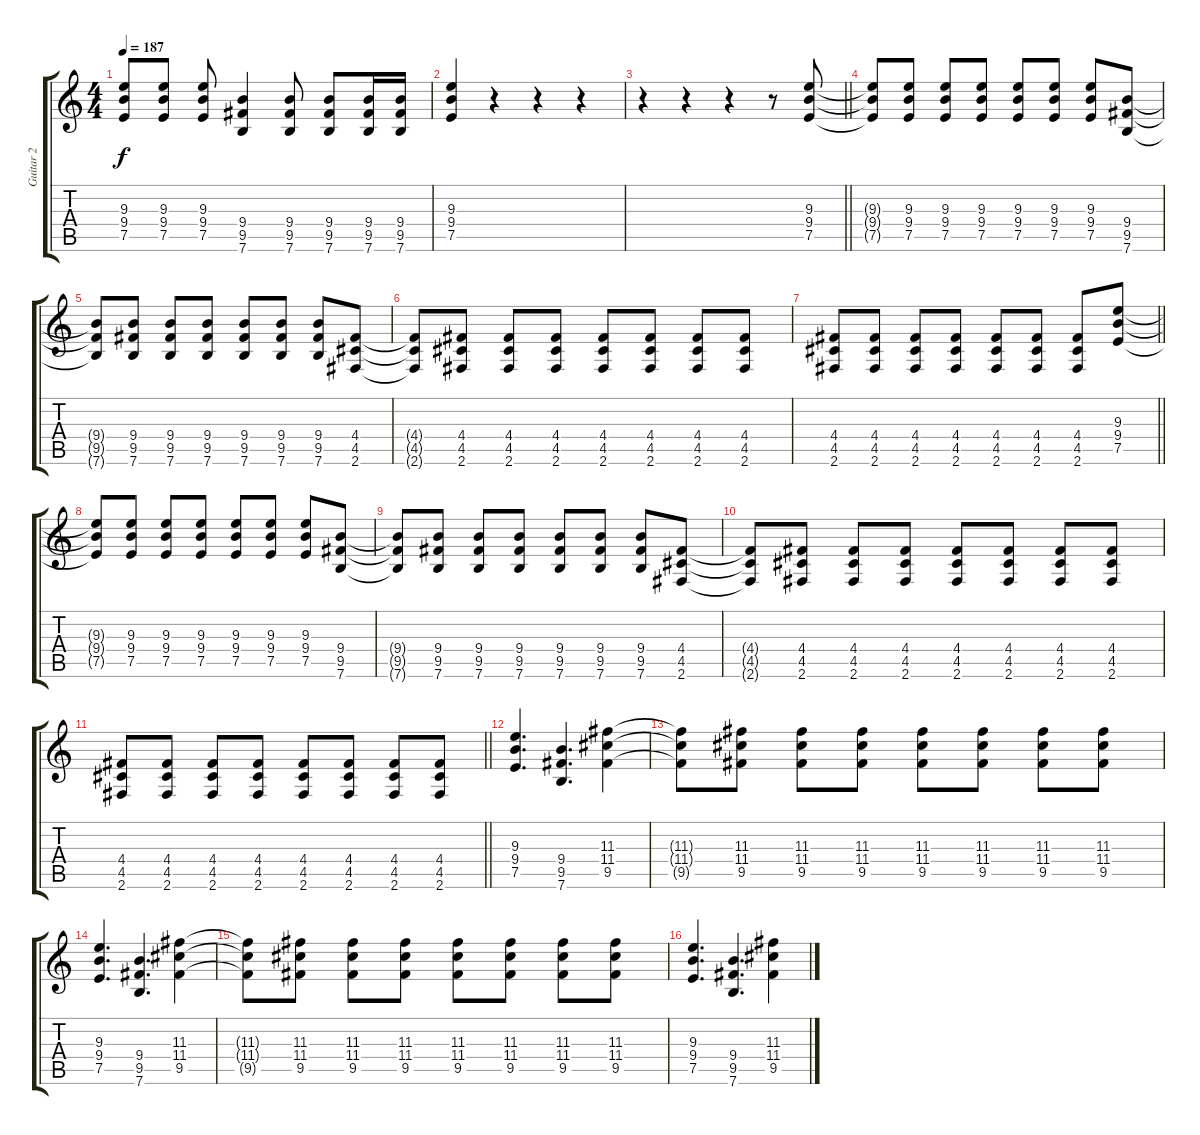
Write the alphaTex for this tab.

\track ("Guitar 2" "Guitar 2") {instrument overdrivenguitar}
\staff {score tabs}
\tuning (E4 B3 G3 D3 A2 E2) {hide}
\ts (4 4)
\tempo 187
\clef g2
\ks c
(9.3 9.4 7.5).8{dy f} (9.3 9.4 7.5).8 (9.3 9.4 7.5).8 (9.4 9.5 7.6).4 (9.4 9.5 7.6).8 (9.4 9.5 7.6).8 (9.4 9.5 7.6).16 (9.4 9.5 7.6).16 |
(9.3 9.4 7.5).4 r.4 r.4 r.4 |
\barLineRight lightlight
r.4 r.4 r.4 r.8 (9.3 9.4 7.5).8{volume 10 balance 0 instrument overdrivenguitar} |
(9.3{t} 9.4{t} 7.5{t}).8 (9.3 9.4 7.5).8 (9.3 9.4 7.5).8 (9.3 9.4 7.5).8 (9.3 9.4 7.5).8 (9.3 9.4 7.5).8 (9.3 9.4 7.5).8 (9.4 9.5 7.6).8 |
(9.4{t} 9.5{t} 7.6{t}).8 (9.4 9.5 7.6).8 (9.4 9.5 7.6).8 (9.4 9.5 7.6).8 (9.4 9.5 7.6).8 (9.4 9.5 7.6).8 (9.4 9.5 7.6).8 (4.4 4.5 2.6).8 |
(4.4{t} 4.5{t} 2.6{t}).8 (4.4 4.5 2.6).8 (4.4 4.5 2.6).8 (4.4 4.5 2.6).8 (4.4 4.5 2.6).8 (4.4 4.5 2.6).8 (4.4 4.5 2.6).8 (4.4 4.5 2.6).8 |
\barLineRight lightlight
(4.4 4.5 2.6).8 (4.4 4.5 2.6).8 (4.4 4.5 2.6).8 (4.4 4.5 2.6).8 (4.4 4.5 2.6).8 (4.4 4.5 2.6).8 (4.4 4.5 2.6).8 (9.3 9.4 7.5).8 |
(9.3{t} 9.4{t} 7.5{t}).8 (9.3 9.4 7.5).8 (9.3 9.4 7.5).8 (9.3 9.4 7.5).8 (9.3 9.4 7.5).8 (9.3 9.4 7.5).8 (9.3 9.4 7.5).8 (9.4 9.5 7.6).8 |
(9.4{t} 9.5{t} 7.6{t}).8 (9.4 9.5 7.6).8 (9.4 9.5 7.6).8 (9.4 9.5 7.6).8 (9.4 9.5 7.6).8 (9.4 9.5 7.6).8 (9.4 9.5 7.6).8 (4.4 4.5 2.6).8 |
(4.4{t} 4.5{t} 2.6{t}).8 (4.4 4.5 2.6).8 (4.4 4.5 2.6).8 (4.4 4.5 2.6).8 (4.4 4.5 2.6).8 (4.4 4.5 2.6).8 (4.4 4.5 2.6).8 (4.4 4.5 2.6).8 |
\barLineRight lightlight
(4.4 4.5 2.6).8 (4.4 4.5 2.6).8 (4.4 4.5 2.6).8 (4.4 4.5 2.6).8 (4.4 4.5 2.6).8 (4.4 4.5 2.6).8 (4.4 4.5 2.6).8 (4.4 4.5 2.6).8 |
(9.3 9.4 7.5).4{d} (9.4 9.5 7.6).4{d} (11.3 11.4 9.5).4 |
(11.3{t} 11.4{t} 9.5{t}).8 (11.3 11.4 9.5).8 (11.3 11.4 9.5).8 (11.3 11.4 9.5).8 (11.3 11.4 9.5).8 (11.3 11.4 9.5).8 (11.3 11.4 9.5).8 (11.3 11.4 9.5).8 |
(9.3 9.4 7.5).4{d} (9.4 9.5 7.6).4{d} (11.3 11.4 9.5).4 |
(11.3{t} 11.4{t} 9.5{t}).8 (11.3 11.4 9.5).8 (11.3 11.4 9.5).8 (11.3 11.4 9.5).8 (11.3 11.4 9.5).8 (11.3 11.4 9.5).8 (11.3 11.4 9.5).8 (11.3 11.4 9.5).8 |
(9.3 9.4 7.5).4{d} (9.4 9.5 7.6).4{d} (11.3 11.4 9.5).4
